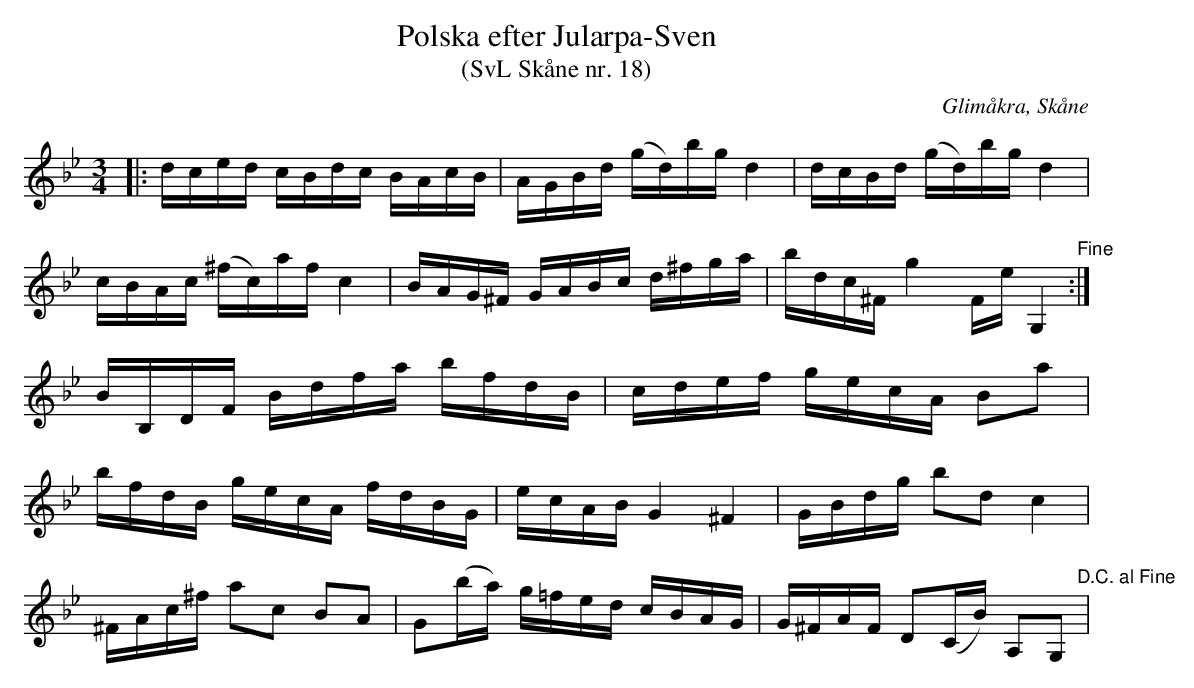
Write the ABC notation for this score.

X:1
T:Polska efter Jularpa-Sven
T:(SvL Skåne nr. 18)
O:Glimåkra, Skåne
M:3/4
L:1/16
K:Bb
|: dced cBdc BAcB | AGBd (gd)bg d4 | dcBd (gd)bg d4 |
cBAc (^fc)af c4 | BAG^F GABc d^fga | bdc^F g4 FineG,4 "Fine":|
BB,DF Bdfa bfdB | cdef gecA B2a2 |
bfdB gecA fdBG | ecAB G4 ^F4 | GBdg b2d2 c4 |
^FAc^f a2c2 B2A2 | G2(ba) g=fed cBAG | G^FAF D2(CB), A,2G,2 "D.C. al Fine"|
